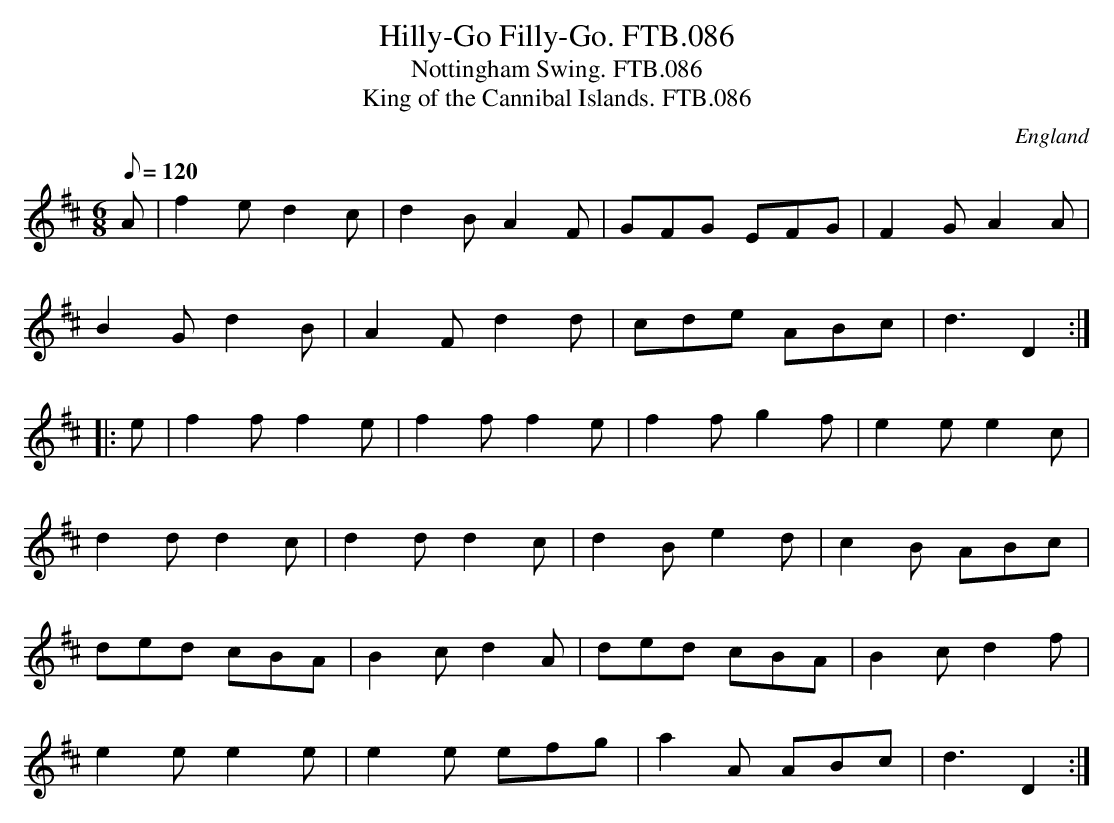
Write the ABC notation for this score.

X:1
T:Hilly-Go Filly-Go. FTB.086
T:Nottingham Swing. FTB.086
T:King of the Cannibal Islands. FTB.086
M:6/8
Q:120
O:England
K:D major
A|f2e d2c|d2B A2F|GFG EFG|F2G A2A|
B2G d2B|A2F d2d|cde ABc|d3 D2:|
|:e|f2f f2e|f2f f2e|f2f g2f|e2e e2c|
d2d d2c|d2d d2c|d2B e2d|c2B ABc|
ded cBA|B2c d2A|ded cBA|B2c d2f|
e2e e2e|e2e efg|a2A ABc|d3 D2:|
